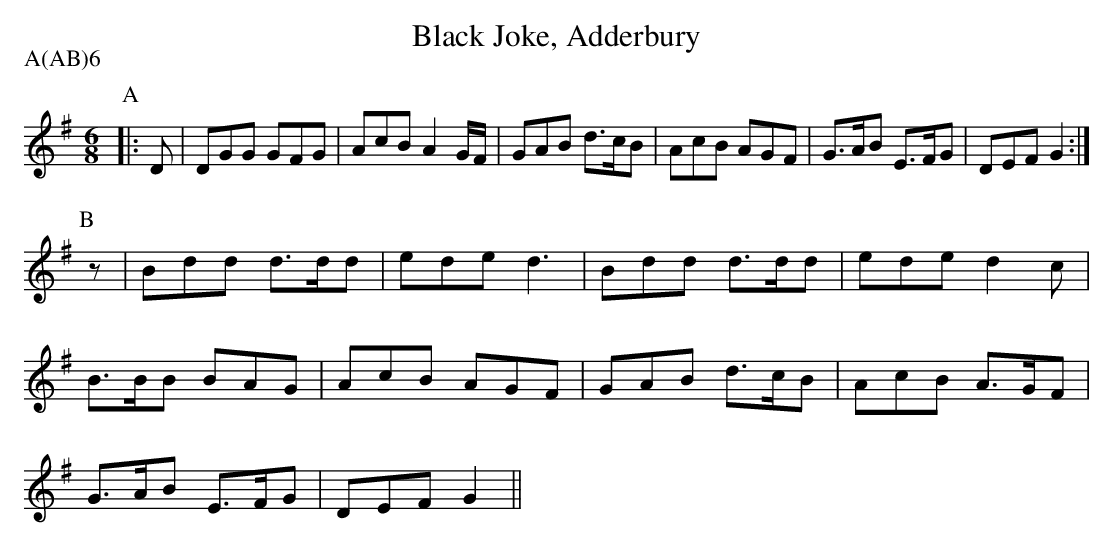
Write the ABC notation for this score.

X:1
T:Black Joke, Adderbury
M:6/8
L:1/8
P:A(AB)6
K:G
P:A
|:D|DGG GFG |AcB A2G/F/|GAB d>cB|AcB AGF|\
G>AB E>FG|DEF G2:|
P:B
z|Bdd  d>dd|ede d3 |Bdd d>dd|ede d2c |
B>BB BAG |AcB AGF|GAB d>cB|AcB A>GF |
G>AB E>FG|DEF G2||
